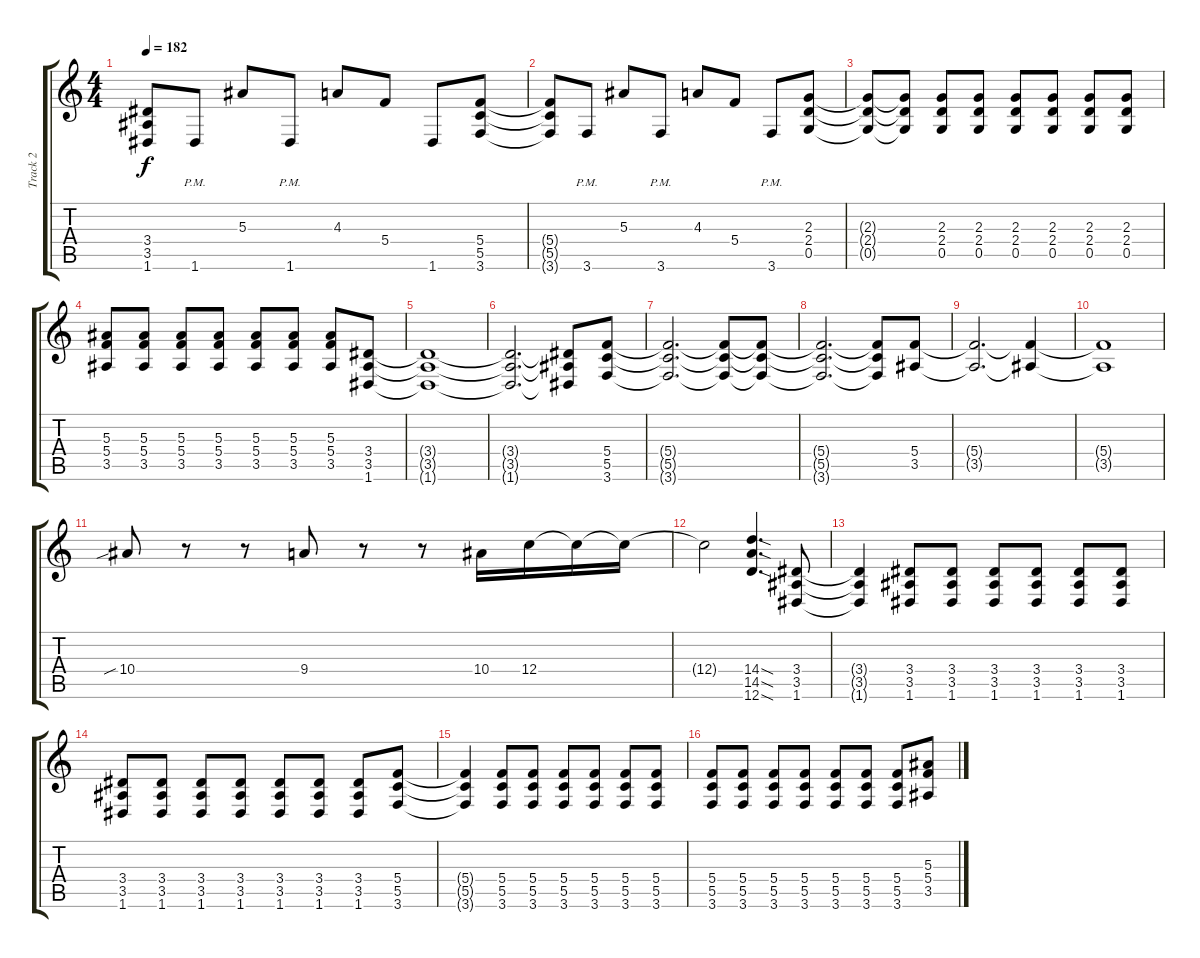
\track ("Track 2" "Track 2") {instrument distortionguitar}
\staff {score tabs}
\tuning (D4 A3 F3 C3 G2 D2) {hide}
\ts (4 4)
\tempo 182
\clef g2
\ks c
(3.4{t} 3.5{t} 1.6{t}).8{dy f} 1.6{pm}.8 5.3.8 1.6{pm}.8 4.3.8 5.4.8 1.6.8 (5.4 5.5 3.6).8 |
(5.4{t} 5.5{t} 3.6{t}).8 3.6{pm}.8 5.3.8 3.6{pm}.8 4.3.8 5.4.8 3.6{pm}.8 (2.3 2.4 0.5).8 |
(2.3{t} 2.4{t} 0.5{t}).8 (2.3{t} 2.4{t} 0.5{t}).8 (2.3 2.4 0.5).8 (2.3 2.4 0.5).8 (2.3 2.4 0.5).8 (2.3 2.4 0.5).8 (2.3 2.4 0.5).8 (2.3 2.4 0.5).8 |
(5.3 5.4 3.5).8 (5.3 5.4 3.5).8 (5.3 5.4 3.5).8 (5.3 5.4 3.5).8 (5.3 5.4 3.5).8 (5.3 5.4 3.5).8 (5.3 5.4 3.5).8 (3.4 3.5 1.6).8 |
(3.4{t} 3.5{t} 1.6{t}).1 |
(3.4{t} 3.5{t} 1.6{t}).2{d} (3.4{t} 3.5{t} 1.6{t}).8 (5.4 5.5 3.6).8 |
(5.4{t} 5.5{t} 3.6{t}).2{d} (5.4{t} 5.5{t} 3.6{t}).8 (5.4{t} 5.5{t} 3.6{t}).8 |
(5.4{t} 5.5{t} 3.6{t}).2{d} (5.4{t} 5.5{t} 3.6{t}).8 (5.4 3.5).8 |
(5.4{t} 3.5{t}).2{d} (5.4{t} 3.5{t}).4 |
(5.4{t} 3.5{t}).1 |
10.4{sib}.8 r.8 r.8 9.4.8 r.8 r.8 10.4.16 12.4.16 12.4{t}.16 12.4{t}.16 |
12.4{t}.2 (14.4{sod} 14.5{sod} 12.6{sod}).4{d} (3.4 3.5 1.6).8 |
(3.4{t} 3.5{t} 1.6{t}).4 (3.4 3.5 1.6).8 (3.4 3.5 1.6).8 (3.4 3.5 1.6).8 (3.4 3.5 1.6).8 (3.4 3.5 1.6).8 (3.4 3.5 1.6).8 |
(3.4 3.5 1.6).8 (3.4 3.5 1.6).8 (3.4 3.5 1.6).8 (3.4 3.5 1.6).8 (3.4 3.5 1.6).8 (3.4 3.5 1.6).8 (3.4 3.5 1.6).8 (5.4 5.5 3.6).8 |
(5.4{t} 5.5{t} 3.6{t}).4 (5.4 5.5 3.6).8 (5.4 5.5 3.6).8 (5.4 5.5 3.6).8 (5.4 5.5 3.6).8 (5.4 5.5 3.6).8 (5.4 5.5 3.6).8 |
(5.4 5.5 3.6).8 (5.4 5.5 3.6).8 (5.4 5.5 3.6).8 (5.4 5.5 3.6).8 (5.4 5.5 3.6).8 (5.4 5.5 3.6).8 (5.4 5.5 3.6).8 (5.3 5.4 3.5).8
